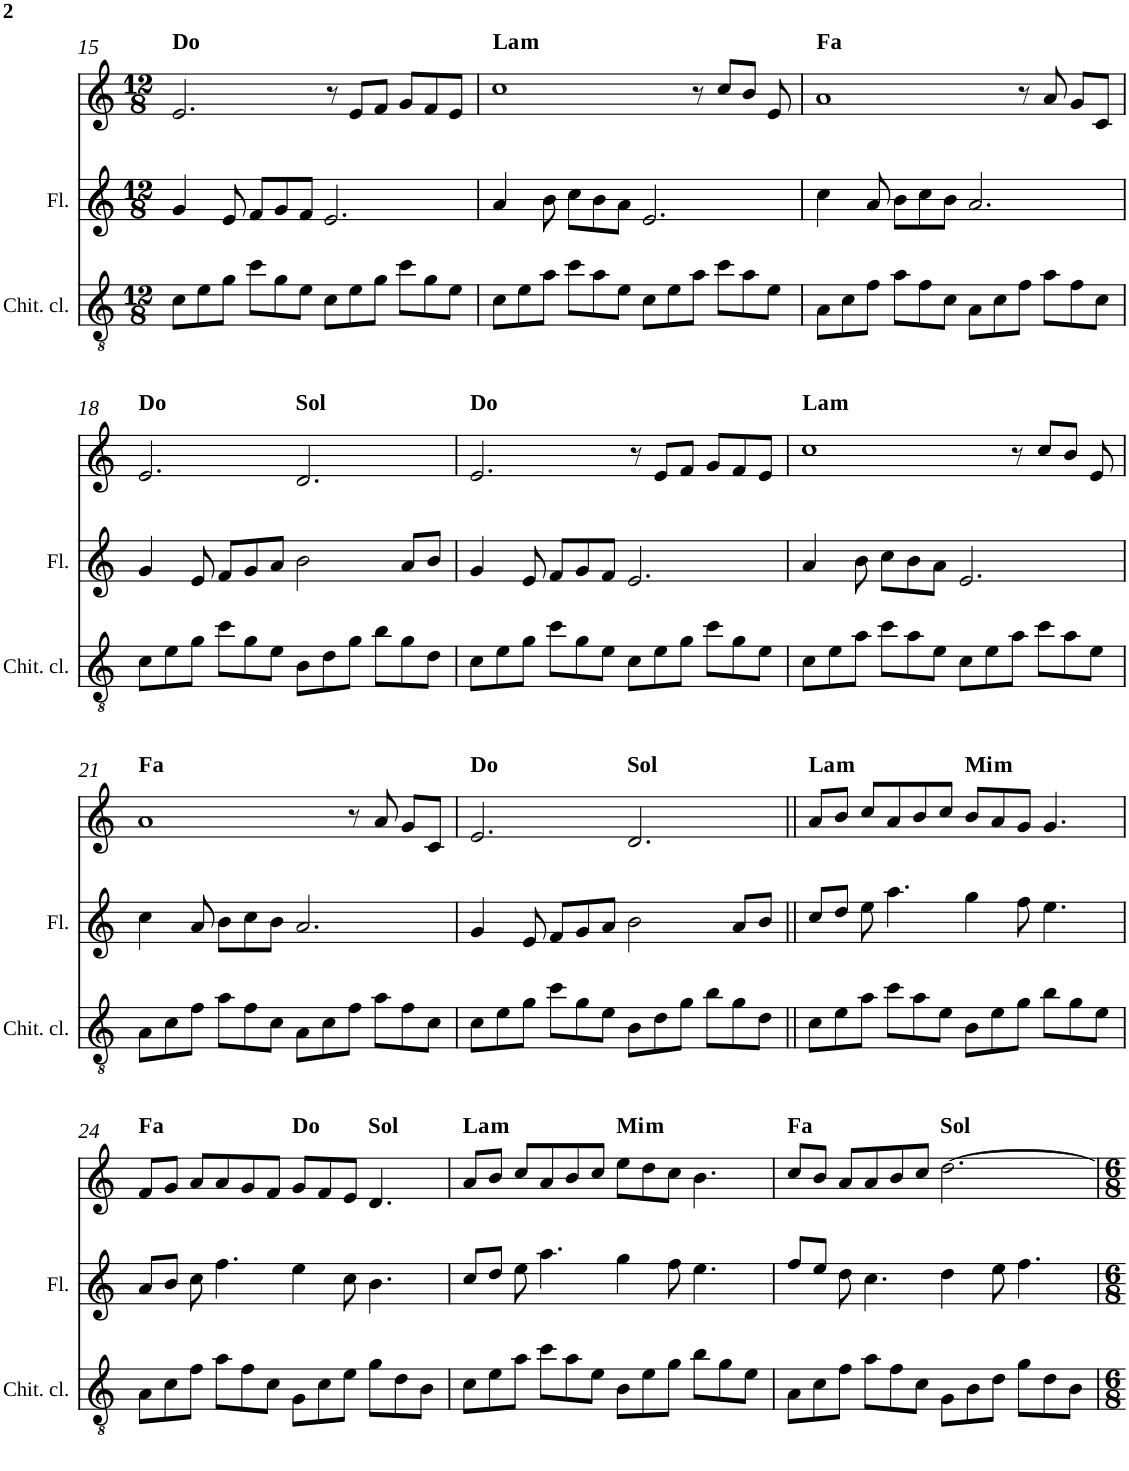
**kern	**kern	**kern	**harte
*part3	*part2	*part1	*part1
*staff3	*staff2	*staff1	*
*I"Chitarra classica	*I"Flauto	*I"Piano	*
*I'Chit. cl.	*I'Fl.	*	*
!!LO:PB:g=z
*clefGv2	*clefG2	*clefG2	*
*k[]	*k[]	*k[]	*
*M12/8	*M12/8	*M12/8	*
=15	=15	=15	=15
8c\L	4g/	2.e/	C:maj
8e\	.	.	.
8g\J	8e/	.	.
8cc\L	8f/L	.	.
8g\	8g/	.	.
8e\J	8f/J	.	.
8c\L	2.e/	8r	.
8e\	.	8e/L	.
8g\J	.	8f/J	.
8cc\L	.	8g/L	.
8g\	.	8f/	.
8e\J	.	8e/J	.
=16	=16	=16	=16
!	!	!	!LO:H:kt=m
8c\L	4a/	1cc	A:min
8e\	.	.	.
8a\J	8b\	.	.
8cc\L	8cc\L	.	.
8a\	8b\	.	.
8e\J	8a\J	.	.
8c\L	2.e/	.	.
8e\	.	.	.
8a\J	.	8r	.
8cc\L	.	8cc/L	.
8a\	.	8b/J	.
8e\J	.	8e/	.
=17	=17	=17	=17
8A\L	4cc\	1a	F:maj
8c\	.	.	.
8f\J	8a/	.	.
8a\L	8b\L	.	.
8f\	8cc\	.	.
8c\J	8b\J	.	.
8A\L	2.a/	.	.
8c\	.	.	.
8f\J	.	8r	.
8a\L	.	8a/	.
8f\	.	8g/L	.
8c\J	.	8c/J	.
!!LO:LB:g=z
=18	=18	=18	=18
8c\L	4g/	2.e/	C:maj
8e\	.	.	.
8g\J	8e/	.	.
8cc\L	8f/L	.	.
8g\	8g/	.	.
8e\J	8a/J	.	.
8B\L	2b\	2.d/	G:maj
8d\	.	.	.
8g\J	.	.	.
8b\L	.	.	.
8g\	8a/L	.	.
8d\J	8b/J	.	.
=19	=19	=19	=19
8c\L	4g/	2.e/	C:maj
8e\	.	.	.
8g\J	8e/	.	.
8cc\L	8f/L	.	.
8g\	8g/	.	.
8e\J	8f/J	.	.
8c\L	2.e/	8r	.
8e\	.	8e/L	.
8g\J	.	8f/J	.
8cc\L	.	8g/L	.
8g\	.	8f/	.
8e\J	.	8e/J	.
=20	=20	=20	=20
!	!	!	!LO:H:kt=m
8c\L	4a/	1cc	A:min
8e\	.	.	.
8a\J	8b\	.	.
8cc\L	8cc\L	.	.
8a\	8b\	.	.
8e\J	8a\J	.	.
8c\L	2.e/	.	.
8e\	.	.	.
8a\J	.	8r	.
8cc\L	.	8cc/L	.
8a\	.	8b/J	.
8e\J	.	8e/	.
!!LO:LB:g=z
=21	=21	=21	=21
8A\L	4cc\	1a	F:maj
8c\	.	.	.
8f\J	8a/	.	.
8a\L	8b\L	.	.
8f\	8cc\	.	.
8c\J	8b\J	.	.
8A\L	2.a/	.	.
8c\	.	.	.
8f\J	.	8r	.
8a\L	.	8a/	.
8f\	.	8g/L	.
8c\J	.	8c/J	.
=22	=22	=22	=22
8c\L	4g/	2.e/	C:maj
8e\	.	.	.
8g\J	8e/	.	.
8cc\L	8f/L	.	.
8g\	8g/	.	.
8e\J	8a/J	.	.
8B\L	2b\	2.d/	G:maj
8d\	.	.	.
8g\J	.	.	.
8b\L	.	.	.
8g\	8a/L	.	.
8d\J	8b/J	.	.
=23||	=23||	=23||	=23||
!	!	!	!LO:H:kt=m
8c\L	8cc/L	8a/L	A:min
8e\	8dd/J	8b/J	.
8a\J	8ee\	8cc/L	.
8cc\L	4.aa\	8a/	.
8a\	.	8b/	.
8e\J	.	8cc/J	.
!	!	!	!LO:H:kt=m
8B\L	4gg\	8b/L	E:min
8e\	.	8a/	.
8g\J	8ff\	8g/J	.
8b\L	4.ee\	4.g/	.
8g\	.	.	.
8e\J	.	.	.
!!LO:LB:g=z
=24	=24	=24	=24
8A\L	8a/L	8f/L	F:maj
8c\	8b/J	8g/J	.
8f\J	8cc\	8a/L	.
8a\L	4.ff\	8a/	.
8f\	.	8g/	.
8c\J	.	8f/J	.
8G\L	4ee\	8g/L	C:maj
8c\	.	8f/	.
8e\J	8cc\	8e/J	.
8g\L	4.b\	4.d/	G:maj
8d\	.	.	.
8B\J	.	.	.
=25	=25	=25	=25
!	!	!	!LO:H:kt=m
8c\L	8cc/L	8a/L	A:min
8e\	8dd/J	8b/J	.
8a\J	8ee\	8cc/L	.
8cc\L	4.aa\	8a/	.
8a\	.	8b/	.
8e\J	.	8cc/J	.
!	!	!	!LO:H:kt=m
8B\L	4gg\	8ee\L	E:min
8e\	.	8dd\	.
8g\J	8ff\	8cc\J	.
8b\L	4.ee\	4.b\	.
8g\	.	.	.
8e\J	.	.	.
=26	=26	=26	=26
8A\L	8ff/L	8cc/L	F:maj
8c\	8ee/J	8b/J	.
8f\J	8dd\	8a/L	.
8a\L	4.cc\	8a/	.
8f\	.	8b/	.
8c\J	.	8cc/J	.
8G\L	4dd\	[2.dd\	G:maj
8B\	.	.	.
8d\J	8ee\	.	.
8g\L	4.ff\	.	.
8d\	.	.	.
8B\J	.	.	.
=	=	=	=
*-	*-	*-	*-
